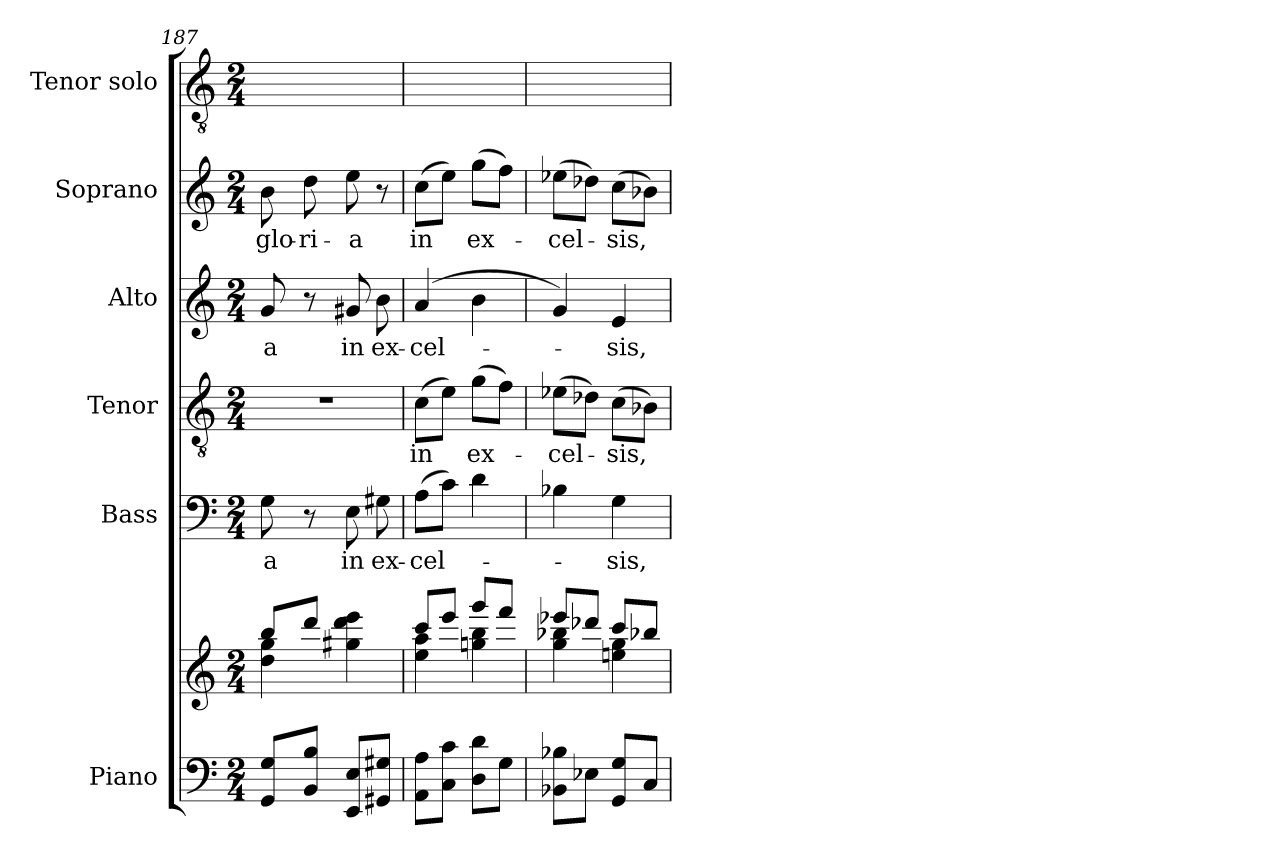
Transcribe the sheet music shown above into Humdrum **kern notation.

**kern	**kern	**kern	**text	**kern	**text	**kern	**text	**kern	**text	**kern
*part6	*part6	*part5	*part5	*part4	*part4	*part3	*part3	*part2	*part2	*part1
*staff7	*staff6	*staff5	*staff5	*staff4	*staff4	*staff3	*staff3	*staff2	*staff2	*staff1
*I"Piano	*	*I"Bass	*	*I"Tenor	*	*I"Alto	*	*I"Soprano	*	*I"Tenor solo
*I'Pno.	*	*I'B.	*	*I'T.	*	*I'A.	*	*I'S.	*	*I'T.s
*clefF4	*clefG2	*clefF4	*	*clefGv2	*	*clefG2	*	*clefG2	*	*clefGv2
*k[]	*k[]	*k[]	*	*k[]	*	*k[]	*	*k[]	*	*k[]
*M2/4	*M2/4	*M2/4	*	*M2/4	*	*M2/4	*	*M2/4	*	*M2/4
=187	=187	=187	=187	=187	=187	=187	=187	=187	=187	=187
*	*^	*	*	*	*	*	*	*	*	*
!	!	!	!	!LO:LY:b	!	!	!	!LO:LY:b	!	!LO:LY:b	!
8GG/ 8G/L	8bb/L	4dd\ 4gg\	8G\	-a	2r	.	8g/	-a	8b\	glo-	2ryy
!	!	!	!	!	!	!	!	!	!	!LO:LY:b	!
8BB/ 8B/J	8ddd/J	.	8r	.	.	.	8r	.	8dd\	-ri-	.
!	!	!	!	!LO:LY:b	!	!	!	!LO:LY:b	!	!LO:LY:b	!
8EE/ 8E/L	4gg#X\ 4ddd\ 4eee\	4ryy	8E\	in	.	.	8g#X/	in	8ee\	-a	.
!	!	!	!	!LO:LY:b	!	!	!	!LO:LY:b	!	!	!
8GG#X/ 8G#X/J	.	.	8G#X\	ex-	.	.	8b\	ex-	8r	.	.
=188	=188	=188	=188	=188	=188	=188	=188	=188	=188	=188	=188
!	!	!	!	!LO:LY:b	!	!LO:LY:b	!	!LO:LY:b	!	!LO:LY:b	!
8AA\ 8A\L	8ccc/L	4ee\ 4aa\	(>8A\L	-cel-	(>8c\L	in	(>4a/	-cel-	(>8cc\L	in	2ryy
8C\ 8c\J	8eee/J	.	8c\J)	.	8e\J)	.	.	.	8ee\J)	.	.
!	!	!	!	!	!	!LO:LY:b	!	!	!	!LO:LY:b	!
8D\ 8d\L	8ggg/L	4ggn\ 4bb\	4d\	.	(>8g\L	ex-	4b\	.	(>8gg\L	ex-	.
8G\J	8fff/J	.	.	.	8f\J)	.	.	.	8ff\J)	.	.
=189	=189	=189	=189	=189	=189	=189	=189	=189	=189	=189	=189
!	!	!	!	!	!	!LO:LY:b	!	!	!	!LO:LY:b	!
8BB-X\ 8B-X\L	8eee-X/L	4gg\ 4bb-X\	4B-X\	.	(>8e-X\L	-cel-	4g/)	.	(>8ee-X\L	-cel-	2ryy
8E-X\J	8ddd-X/J	.	.	.	8d-X\J)	.	.	.	8dd-X\J)	.	.
!	!	!	!	!LO:LY:b	!	!LO:LY:b	!	!LO:LY:b	!	!LO:LY:b	!
8GG/ 8G/L	8ccc/L	4een\ 4gg\	4G\	-sis,	(>8c\L	-sis,	4e/	-sis,	(>8cc\L	-sis,	.
8C/J	8bb-X/J	.	.	.	8B-X\J)	.	.	.	8b-X\J)	.	.
*	*v	*v	*	*	*	*	*	*	*	*	*
=	=	=	=	=	=	=	=	=	=	=
*-	*-	*-	*-	*-	*-	*-	*-	*-	*-	*-
